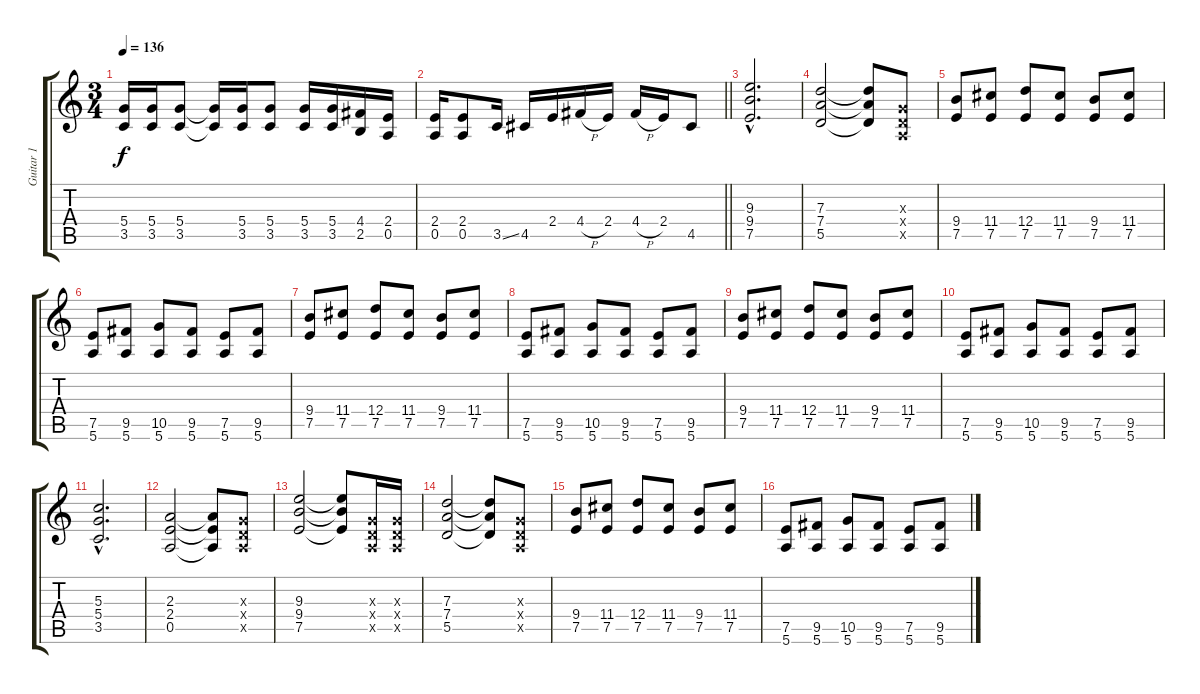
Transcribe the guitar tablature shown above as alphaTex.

\track ("Guitar 1" "Guitar 1") {instrument distortionguitar}
\staff {score tabs}
\tuning (E4 B3 G3 D3 A2 E2) {hide}
\ts (3 4)
\tempo 136
\clef g2
\ks c
(5.4 3.5).16{dy f} (5.4 3.5).16 (5.4 3.5).8 (5.4{t} 3.5{t}).16 (5.4 3.5).16 (5.4 3.5).8 (5.4 3.5).16 (5.4 3.5).16 (4.4 2.5).16 (2.4 0.5).16 |
\barLineRight lightlight
(2.4 0.5).16 (2.4 0.5).8 3.5{ss}.16 4.5.16 2.4.16 4.4{h}.16 2.4.16 4.4{h}.16 2.4.16 4.5.8 |
(9.3{hac} 9.4{hac} 7.5{hac}).2{d} |
(7.3 7.4 5.5).2 (7.3{t} 7.4{t} 5.5{t}).8 (0.3{x} 0.4{x} 0.5{x}).8 |
(9.4 7.5).8 (11.4 7.5).8 (12.4 7.5).8 (11.4 7.5).8 (9.4 7.5).8 (11.4 7.5).8 |
(7.5 5.6).8 (9.5 5.6).8 (10.5 5.6).8 (9.5 5.6).8 (7.5 5.6).8 (9.5 5.6).8 |
(9.4 7.5).8 (11.4 7.5).8 (12.4 7.5).8 (11.4 7.5).8 (9.4 7.5).8 (11.4 7.5).8 |
(7.5 5.6).8 (9.5 5.6).8 (10.5 5.6).8 (9.5 5.6).8 (7.5 5.6).8 (9.5 5.6).8 |
(9.4 7.5).8 (11.4 7.5).8 (12.4 7.5).8 (11.4 7.5).8 (9.4 7.5).8 (11.4 7.5).8 |
(7.5 5.6).8 (9.5 5.6).8 (10.5 5.6).8 (9.5 5.6).8 (7.5 5.6).8 (9.5 5.6).8 |
(5.3{hac} 5.4{hac} 3.5{hac}).2{d} |
(2.3 2.4 0.5).2 (2.3{t} 2.4{t} 0.5{t}).8 (0.3{x} 0.4{x} 0.5{x}).8 |
(9.3 9.4 7.5).2 (9.3{t} 9.4{t} 7.5{t}).8 (0.3{x} 0.4{x} 0.5{x}).16 (0.3{x} 0.4{x} 0.5{x}).16 |
(7.3 7.4 5.5).2 (7.3{t} 7.4{t} 5.5{t}).8 (0.3{x} 0.4{x} 0.5{x}).8 |
(9.4 7.5).8 (11.4 7.5).8 (12.4 7.5).8 (11.4 7.5).8 (9.4 7.5).8 (11.4 7.5).8 |
(7.5 5.6).8 (9.5 5.6).8 (10.5 5.6).8 (9.5 5.6).8 (7.5 5.6).8 (9.5 5.6).8
